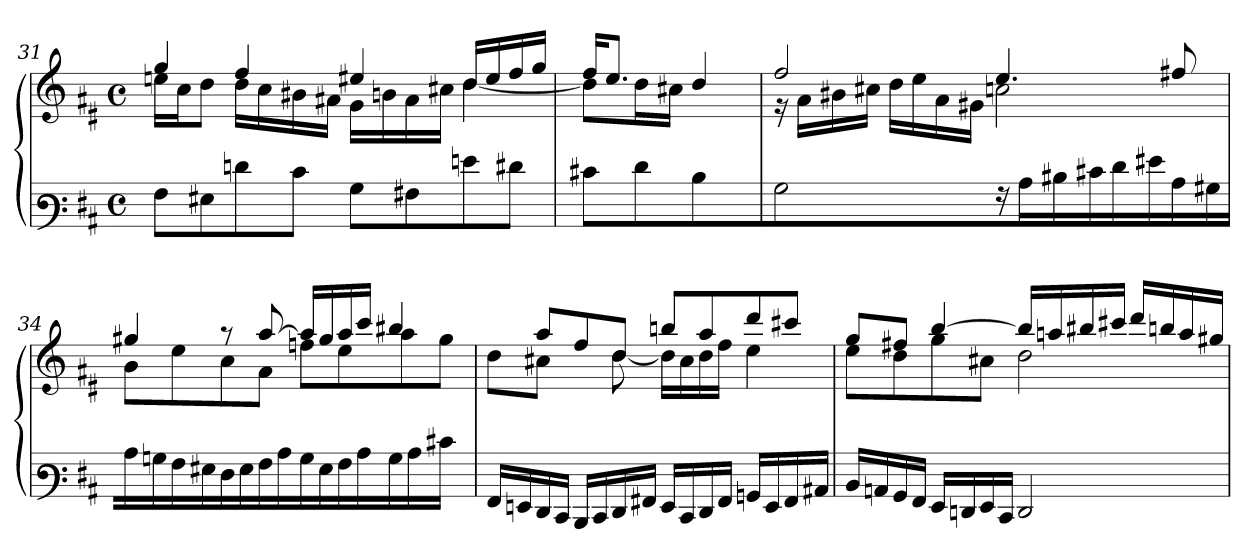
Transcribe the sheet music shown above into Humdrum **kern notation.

**kern	**kern
*part1	*part1
*staff2	*staff1
!!LO:LB:g=z
*clefF3	*clefG3
*k[f#c#]	*k[f#c#]
*M4/4	*M4/4
*met(c)	*met(c)
=31	=31
*	*^
8A\L	4ee/	16ccn\LL
.	.	16a\J
8G#X\	.	8b\J
8fn\	4dd/	16b\LL
.	.	16a\
8e\J	.	16g#X\
.	.	16f#X\JJ
8B\L	4cc#X/	16e\LL
.	.	16gn\
8A#X\	.	16f#\
.	.	16a#X\JJ
8gn\	16b/LL	[<4b\
.	16cc#/	.
8f#X\J	16dd/	.
.	16ee/JJ	.
=32	=32	=32
8e#X\L	16dd/KL	8b\L]
.	8.cc#/J	.
8f#\	.	16b\L
.	.	16a#X\JJ
8d\	4b/	4ryy
8ryy	.	.
=33	=33	=33
2B\	2dd/	16rd
.	.	16f#\LL
.	.	16g#X\
.	.	16a#X\JJ
.	.	16b\LL
.	.	16cc#\
.	.	16f#\
.	.	16e#X\JJ
16rG	4.cc#/	2an\
16c#\LL	.	.
16d#X\	.	.
16e#X\JJ	.	.
16f#\LL	.	.
16g#X\	.	.
16c#\	8dd#X/	.
16B#X\JJ	.	.
!!LO:LB:g=z	!!
=34	=34	=34
16c#\LL	4ee#X/	8g\L
16Bn\	.	.
16A\	.	8cc#\
16G#X\JJ	.	.
16F#\LL	8rff	8a\
16G#\	.	.
16A\	[>8ff#/	8f#\J
16c#\JJ	.	.
16B\LL	16ff#/LL]	8ddn\L
16G#\	16ee#/	.
16A\	16ff#/	8cc#\
16c#\JJ	16aa/JJ	.
16B\	4gg#X/	8ff#\
16c#\	.	.
16e#X\JJ	.	8ee#\J
16ryy	.	.
=35	=35	=35
16AA/LL	8ryy	8b\L
16GGn/	.	.
16FF#/	8ff#/L	8a#X\J
16EE/JJ	.	.
16DD/LL	8dd/	8ryy
16EE/	.	.
16FF#/	8b/J	[<8b\
16AA#/JJ	.	.
16GG/LL	8ggn/L	16b\LL]
16EE/	.	16a#\
16FF#/	8ff#/	16b\
16AA#/JJ	.	16dd\JJ
16BBn/LL	8bb/	4cc#\
16GG/	.	.
16AA#/	8aa#X/J	.
16C#X/JJ	.	.
=36	=36	=36
16D/LL	8ee/L	8cc#\L
16Cn/	.	.
16BB/	8dd#X/J	8b\
16AA/JJ	.	.
16GG/LL	[>4gg/	8ee\
16FFn/	.	.
16GG/	.	8a#X\J
16EE/JJ	.	.
2FF/	16gg/LL]	2b\
.	16ff/	.
.	16gg#X/	.
.	16aa#X/JJ	.
.	16bb/LL	.
.	16ggn/	.
.	16ff/	.
.	16ee#X/JJ	.
*	*v	*v
=	=
*-	*-
